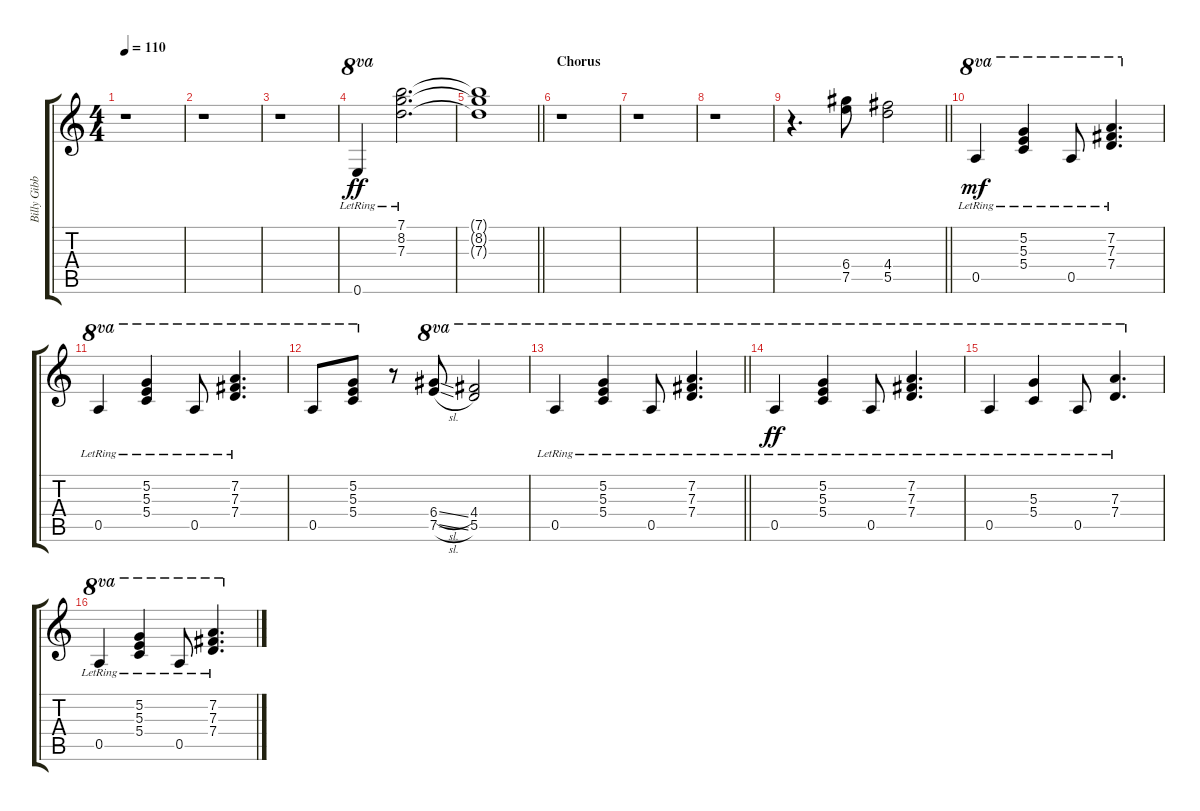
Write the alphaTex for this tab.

\track ("Billy Gibbons-Distortion Gtr w / Chorus" "Billy Gibb") {instrument distortionguitar}
\staff {score tabs}
\tuning (E4 B3 G3 D4 A3 E3) {hide}
\ts (4 4)
\tempo 110
\clef g2
\ks c
r.1{dy ff} |
r.1 |
r.1 |
0.6{lr}.4{ot 8va} (7.1{lr} 8.2{lr} 7.3{lr}).2{d} |
\barLineRight lightlight
(7.1{t} 8.2{t} 7.3{t}).1 |
\section ("" "Chorus")
r.1 |
r.1 |
r.1 |
\barLineRight lightlight
r.4{d} (6.4 7.5).8 (4.4 5.5).2 |
0.5{lr}.4{ot 8va dy mf} (5.2{lr} 5.3{lr} 5.4{lr}).4{ot 8va} 0.5{lr}.8{ot 8va} (7.2{lr} 7.3{lr} 7.4{lr}).4{d ot 8va} |
0.5{lr}.4{ot 8va} (5.2{lr} 5.3{lr} 5.4{lr}).4{ot 8va} 0.5{lr}.8{ot 8va} (7.2{lr} 7.3{lr} 7.4{lr}).4{d ot 8va} |
0.5.8{ot 8va} (5.2 5.3 5.4).8{ot 8va} r.8 (6.4{sl} 7.5{sl}).8{ot 8va} (4.4 5.5).2{ot 8va} |
\barLineRight lightlight
0.5{lr}.4{ot 8va} (5.2{lr} 5.3{lr} 5.4{lr}).4{ot 8va} 0.5{lr}.8{ot 8va} (7.2{lr} 7.3{lr} 7.4{lr}).4{d ot 8va} |
0.5{lr}.4{ot 8va dy ff} (5.2{lr} 5.3{lr} 5.4{lr}).4{ot 8va} 0.5{lr}.8{ot 8va} (7.2{lr} 7.3{lr} 7.4{lr}).4{d ot 8va} |
0.5{lr}.4{ot 8va} (5.3{lr} 5.4{lr}).4{ot 8va} 0.5{lr}.8{ot 8va} (7.3{lr} 7.4{lr}).4{d ot 8va} |
0.5{lr}.4{ot 8va} (5.2{lr} 5.3{lr} 5.4{lr}).4{ot 8va} 0.5{lr}.8{ot 8va} (7.2{lr} 7.3{lr} 7.4{lr}).4{d ot 8va}
